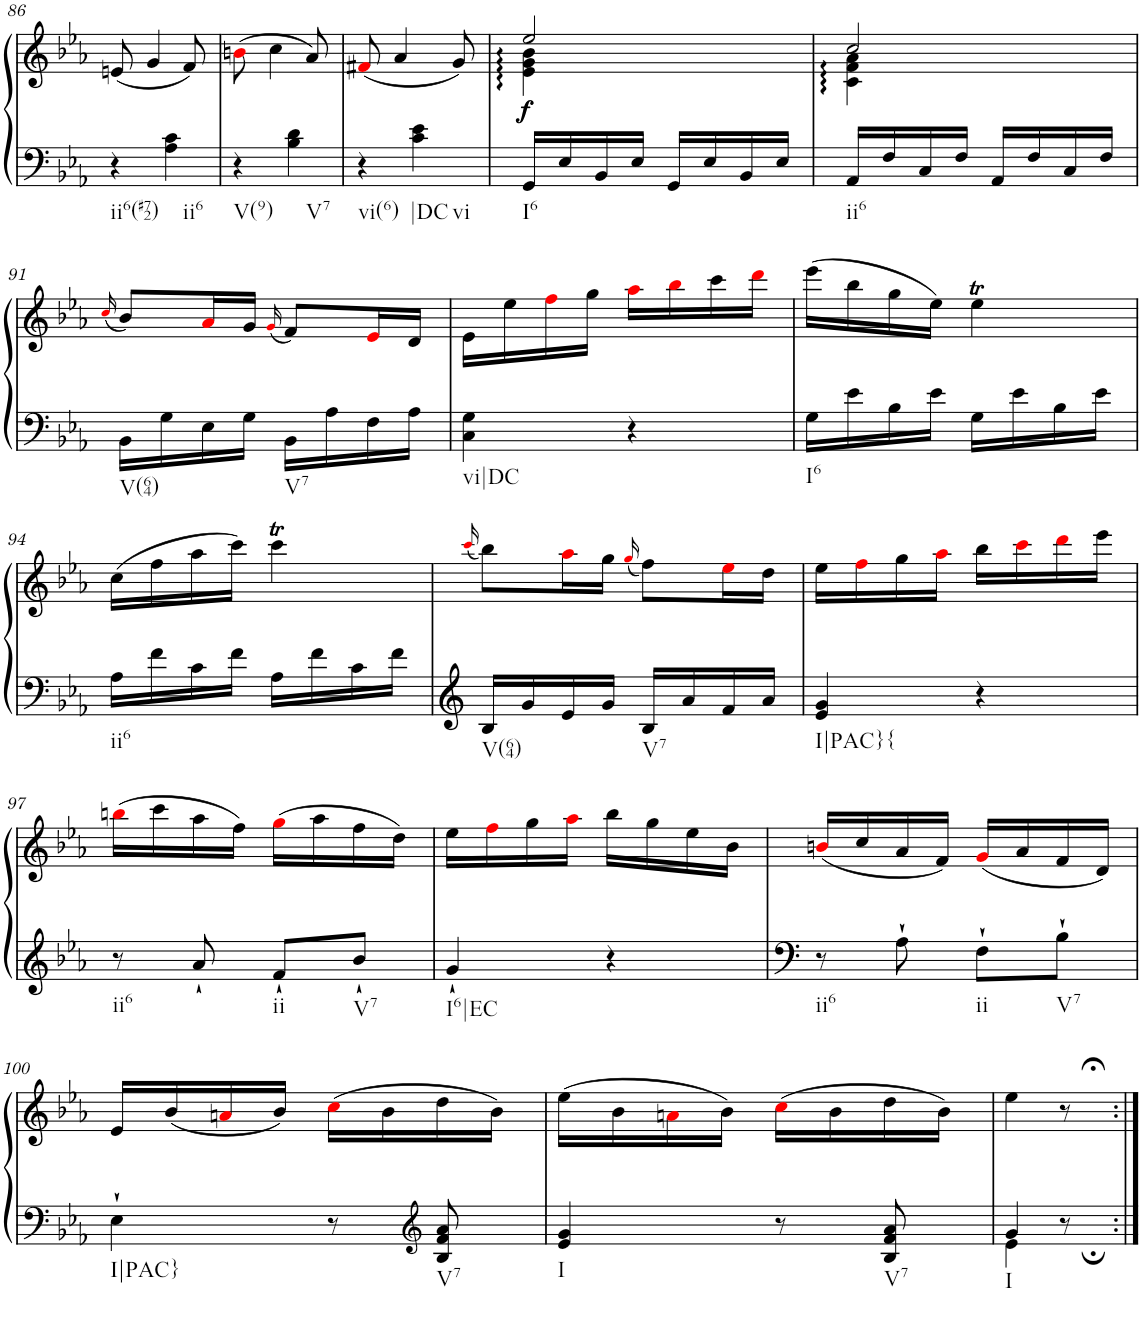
**kern	**kern	**dynam
*part1	*part1	*part1
*staff2	*staff1	*staff1/2
*I"Klavier linke Hand	*	*
!!LO:PB:g=z
*clefG2	*clefG2	*
*k[b-e-a-]	*k[b-e-a-]	*
*M2/4	*M2/4	*
=86	=86	=86
*^	*	*
!LO:TX:b:t=ii6(#72)	!	!	!
4r	4ryy	(8en/	.
.	.	4g/	.
!LO:TX:b:t=ii6	!	!	!
4A-\ 4c\	4ryy	.	.
.	.	8f/)	.
=87	=87	=87	=87
!LO:TX:b:t=V(9)	!	!	!
4r	4ryy	(8bni\	.
.	.	4cc\	.
!LO:TX:b:t=V7	!	!	!
4B-\ 4d\	4ryy	.	.
.	.	8a-/)	.
*v	*v	*	*
=88	=88	=88
!LO:TX:b:t=vi(6)	!	!
4r	(8f#Xi/	.
.	4a-/	.
!LO:TX:b:t=|DC	!	!
!LO:TX:b:t=vi	!	!
4c\ 4e-\	.	.
.	8g/)	.
=89	=89	=89
*	*^	*
!LO:TX:b:t=I6	!	!	!
!	!	!	!LO:DY:b
!	!	!	!LO:DY:n=1:b
16GG/LL	2ee-/	4e-\ 4g\ 4b-\	f f
16E-/	.	.	.
16BB-/	.	.	.
16E-/JJ	.	.	.
16GG/LL	.	4ryy	.
16E-/	.	.	.
16BB-/	.	.	.
16E-/JJ	.	.	.
=90	=90	=90	=90
!LO:TX:b:t=ii6	!	!	!
16AA-/LL	2cc/	4c\ 4f\ 4a-\	.
16F/	.	.	.
16C/	.	.	.
16F/JJ	.	.	.
16AA-/LL	.	4ryy	.
16F/	.	.	.
16C/	.	.	.
16F/JJ	.	.	.
*	*v	*v	*
!!LO:LB:g=z
=91	=91	=91
.	(16qcci/	.
!LO:TX:b:t=V(64)	!	!
16BB-\LL	8b-/L)	.
16G\	.	.
16E-\	16a-i/L	.
16G\JJ	16g/JJ	.
.	(16qgi/	.
!LO:TX:b:t=V7	!	!
16BB-\LL	8f/L)	.
16A-\	.	.
16F\	16e-i/L	.
16A-\JJ	16d/JJ	.
=92	=92	=92
!LO:TX:b:t=vi|DC	!	!
4C\ 4G\	16e-\LL	.
.	16ee-\	.
.	16ffi\	.
.	16gg\JJ	.
4r	16aa-i\LL	.
.	16bb-i\	.
.	16ccc\	.
.	16dddi\JJ	.
=93	=93	=93
!LO:TX:b:t=I6	!	!
16G\LL	(16eee-\LL	.
16e-\	16bb-\	.
16B-\	16gg\	.
16e-\JJ	16ee-\JJ)	.
16G\LL	4ee-T\	.
16e-\	.	.
16B-\	.	.
16e-\JJ	.	.
!!LO:LB:g=z
=94	=94	=94
!LO:TX:b:t=ii6	!	!
16A-\LL	(16cc\LL	.
16f\	16ff\	.
16c\	16aa-\	.
16f\JJ	16ccc\JJ)	.
16A-\LL	4cccT\	.
16f\	.	.
16c\	.	.
16f\JJ	.	.
=95	=95	=95
.	(16qccci/	.
!LO:TX:b:t=V(64)	!	!
16B-/LL	8bb-\L)	.
16g/	.	.
16e-/	16aa-i\L	.
16g/JJ	16gg\JJ	.
.	(16qggi/	.
!LO:TX:b:t=V7	!	!
16B-/LL	8ff\L)	.
16a-/	.	.
16f/	16ee-i\L	.
16a-/JJ	16dd\JJ	.
=96	=96	=96
!LO:TX:b:t=I|PAC}{	!	!
4e-/ 4g/	16ee-\LL	.
.	16ffi\	.
.	16gg\	.
.	16aa-i\JJ	.
4r	16bb-\LL	.
.	16ccci\	.
.	16dddi\	.
.	16eee-\JJ	.
!!LO:LB:g=z
=97	=97	=97
!LO:TX:b:t=ii6	!	!
8r	(16bbni\LL	.
.	16ccc\	.
8a-`/	16aa-\	.
.	16ff\JJ)	.
!LO:TX:b:t=ii	!	!
8f`/L	(16ggi\LL	.
.	16aa-\	.
!LO:TX:b:t=V7	!	!
8b-`/J	16ff\	.
.	16dd\JJ)	.
=98	=98	=98
!LO:TX:b:t=I6|EC	!	!
4g`/	16ee-\LL	.
.	16ffi\	.
.	16gg\	.
.	16aa-i\JJ	.
4r	16bb-\LL	.
.	16gg\	.
.	16ee-\	.
.	16b-\JJ	.
=99	=99	=99
!LO:TX:b:t=ii6	!	!
8r	(16bni/LL	.
.	16cc/	.
8A-`\	16a-/	.
.	16f/JJ)	.
!LO:TX:b:t=ii	!	!
8F`\L	(16gi/LL	.
.	16a-/	.
!LO:TX:b:t=V7	!	!
8B-`\J	16f/	.
.	16d/JJ)	.
!!LO:LB:g=z
=100	=100	=100
!LO:TX:b:t=I|PAC}	!	!
4E-`\	16e-/LL	.
.	(16b-/	.
.	16ani/	.
.	16b-/JJ)	.
8r	(16cci\LL	.
.	16b-\	.
*clefG2	*	*
!LO:TX:b:t=V7	!	!
8B-/ 8f/ 8a-/	16dd\	.
.	16b-\JJ)	.
=101	=101	=101
!LO:TX:b:t=I	!	!
4e-/ 4g/	(16ee-\LL	.
.	16b-\	.
.	16ani\	.
.	16b-\JJ)	.
8r	(16cci\LL	.
.	16b-\	.
!LO:TX:b:t=V7	!	!
8B-/ 8f/ 8a-/	16dd\	.
.	16b-\JJ)	.
=102	=102	=102
*^	*	*
!LO:TX:b:t=I	!	!	!
4g/	4e-\	4ee-\	.
8r	8r;yy	8r;<	.
*v	*v	*	*
=:|!	=:|!	=:|!
*-	*-	*-
